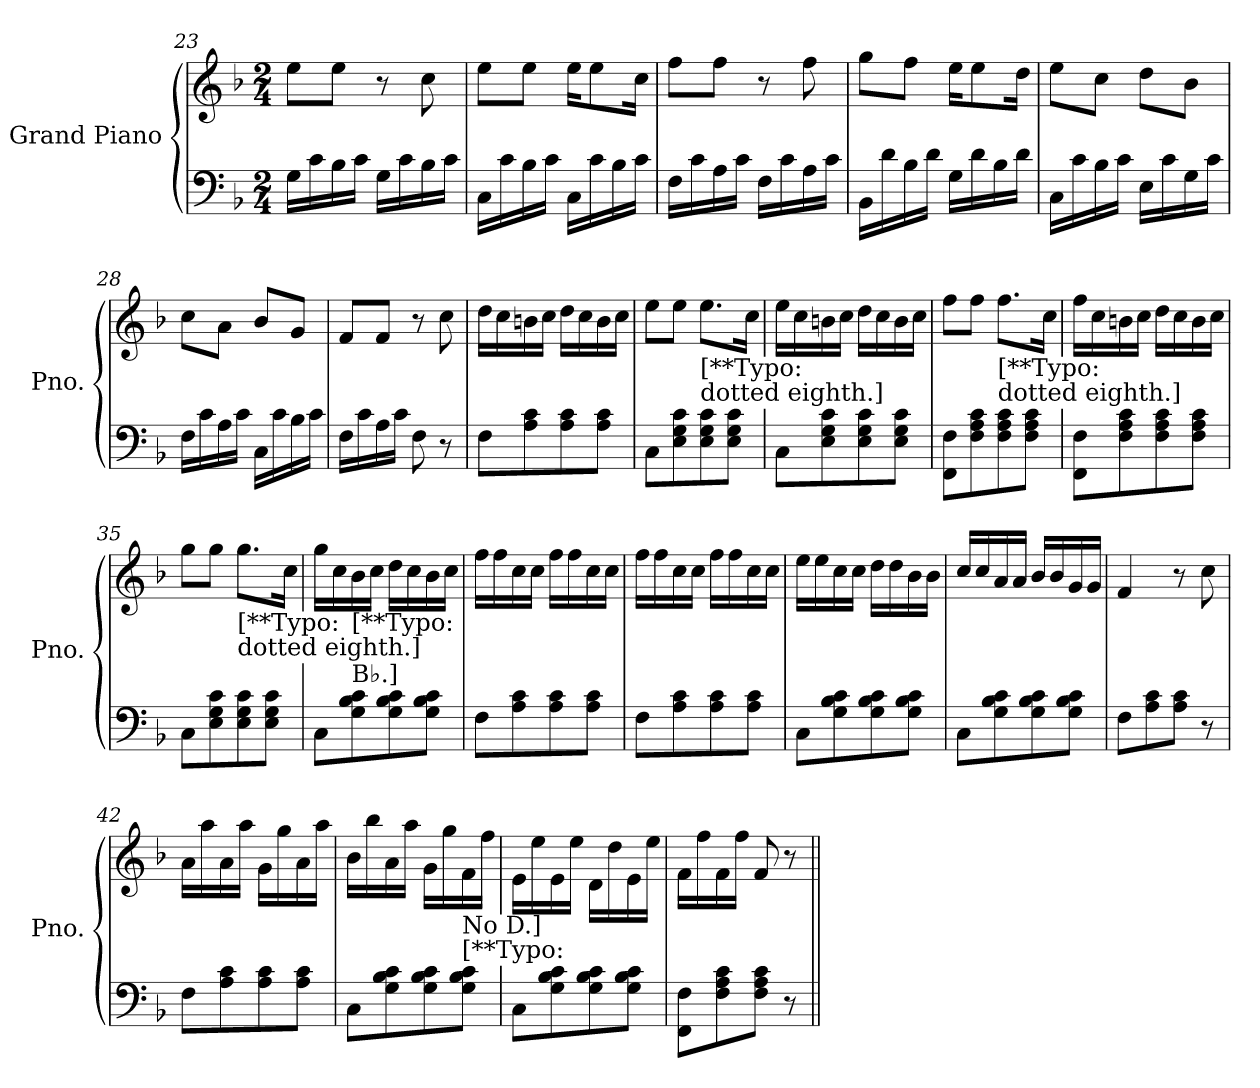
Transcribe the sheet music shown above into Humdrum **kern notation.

**kern	**kern
*part1	*part1
*staff2	*staff1
*I"Grand Piano	*
*I'Pno.	*
*clefF4	*clefG2
*k[b-]	*k[b-]
*M2/4	*M2/4
=23	=23
16G\LL	8ee\L
16c\	.
16B-\	8ee\J
16c\JJ	.
16G\LL	8r
16c\	.
16B-\	8cc\
16c\JJ	.
=24	=24
16C\LL	8ee\L
16c\	.
16B-\	8ee\J
16c\JJ	.
16C\LL	16ee\KL
16c\	8ee\
16B-\	.
16c\JJ	16cc\Jk
=25	=25
16F\LL	8ff\L
16c\	.
16A\	8ff\J
16c\JJ	.
16F\LL	8r
16c\	.
16A\	8ff\
16c\JJ	.
!!LO:PB:g=z
=26	=26
16BB-\LL	8gg\L
16d\	.
16B-\	8ff\J
16d\JJ	.
16G\LL	16ee\KL
16d\	8ee\
16B-\	.
16d\JJ	16dd\Jk
=27	=27
16C\LL	8ee\L
16c\	.
16B-\	8cc\J
16c\JJ	.
16E\LL	8dd\L
16c\	.
16G\	8b-\J
16c\JJ	.
=28	=28
16F\LL	8cc\L
16c\	.
16A\	8a\J
16c\JJ	.
16C\LL	8b-/L
16c\	.
16B-\	8g/J
16c\JJ	.
=29	=29
16F\LL	8f/L
16c\	.
16A\	8f/J
16c\JJ	.
8F\	8r
8r	8cc\
=30	=30
8F\L	16dd\LL
.	16cc\
8A\ 8c\	16bn\
.	16cc\JJ
8A\ 8c\	16dd\LL
.	16cc\
8A\ 8c\J	16b\
.	16cc\JJ
!!LO:LB:g=z
=31	=31
8C\L	8ee\L
8E\ 8G\ 8c\	8ee\J
!	!LO:TX:b:t=[**Typo&colon;
!	!LO:TX:b:t=dotted eighth.]
8E\ 8G\ 8c\	8.ee\L
8E\ 8G\ 8c\J	.
.	16cc\Jk
=32	=32
8C\L	16ee\LL
.	16cc\
8E\ 8G\ 8c\	16bn\
.	16cc\JJ
8E\ 8G\ 8c\	16dd\LL
.	16cc\
8E\ 8G\ 8c\J	16b\
.	16cc\JJ
=33	=33
8FF\ 8F\L	8ff\L
8F\ 8A\ 8c\	8ff\J
!	!LO:TX:b:t=[**Typo&colon;
!	!LO:TX:b:t=dotted eighth.]
8F\ 8A\ 8c\	8.ff\L
8F\ 8A\ 8c\J	.
.	16cc\Jk
=34	=34
8FF\ 8F\L	16ff\LL
.	16cc\
8F\ 8A\ 8c\	16bn\
.	16cc\JJ
8F\ 8A\ 8c\	16dd\LL
.	16cc\
8F\ 8A\ 8c\J	16b\
.	16cc\JJ
=35	=35
8C\L	8gg\L
8E\ 8G\ 8c\	8gg\J
!	!LO:TX:b:t=[**Typo&colon;
!	!LO:TX:b:t=dotted eighth.]
8E\ 8G\ 8c\	8.gg\L
8E\ 8G\ 8c\J	.
.	16cc\Jk
!!LO:LB:g=z
=36	=36
8C\L	16gg\LL
.	16cc\
!	!LO:TX:b:t=[**Typo&colon;
!	!LO:TX:b:t=B♭.]
8G\ 8B-\ 8c\	16b-\
.	16cc\JJ
8G\ 8B-\ 8c\	16dd\LL
.	16cc\
8G\ 8B-\ 8c\J	16b-\
.	16cc\JJ
=37	=37
8F\L	16ff\LL
.	16ff\
8A\ 8c\	16cc\
.	16cc\JJ
8A\ 8c\	16ff\LL
.	16ff\
8A\ 8c\J	16cc\
.	16cc\JJ
=38	=38
8F\L	16ff\LL
.	16ff\
8A\ 8c\	16cc\
.	16cc\JJ
8A\ 8c\	16ff\LL
.	16ff\
8A\ 8c\J	16cc\
.	16cc\JJ
=39	=39
8C\L	16ee\LL
.	16ee\
8G\ 8B-\ 8c\	16cc\
.	16cc\JJ
8G\ 8B-\ 8c\	16dd\LL
.	16dd\
8G\ 8B-\ 8c\J	16b-\
.	16b-\JJ
=40	=40
8C\L	16cc/LL
.	16cc/
8G\ 8B-\ 8c\	16a/
.	16a/JJ
8G\ 8B-\ 8c\	16b-/LL
.	16b-/
8G\ 8B-\ 8c\J	16g/
.	16g/JJ
!!LO:LB:g=z
=41	=41
8F\L	4f/
8A\ 8c\	.
8A\ 8c\J	8r
8r	8cc\
=42	=42
8F\L	16a\LL
.	16aa\
8A\ 8c\	16a\
.	16aa\JJ
8A\ 8c\	16g\LL
.	16gg\
8A\ 8c\J	16a\
.	16aa\JJ
=43	=43
8C\L	16b-\LL
.	16bb-\
8G\ 8B-\ 8c\	16a\
.	16aa\JJ
8G\ 8B-\ 8c\	16g\LL
.	16gg\
!LO:TX:a:t=[**Typo&colon;	!
!LO:TX:a:t=No D.]	!
8G\ 8B-\ 8c\J	16f\
.	16ff\JJ
=44	=44
8C\L	16e\LL
.	16ee\
8G\ 8B-\ 8c\	16e\
.	16ee\JJ
8G\ 8B-\ 8c\	16d\LL
.	16dd\
8G\ 8B-\ 8c\J	16e\
.	16ee\JJ
=45	=45
8FF\ 8F\L	16f\LL
.	16ff\
8F\ 8A\ 8c\	16f\
.	16ff\JJ
8F\ 8A\ 8c\J	8f/
8r	8r
=||	=||
*-	*-
